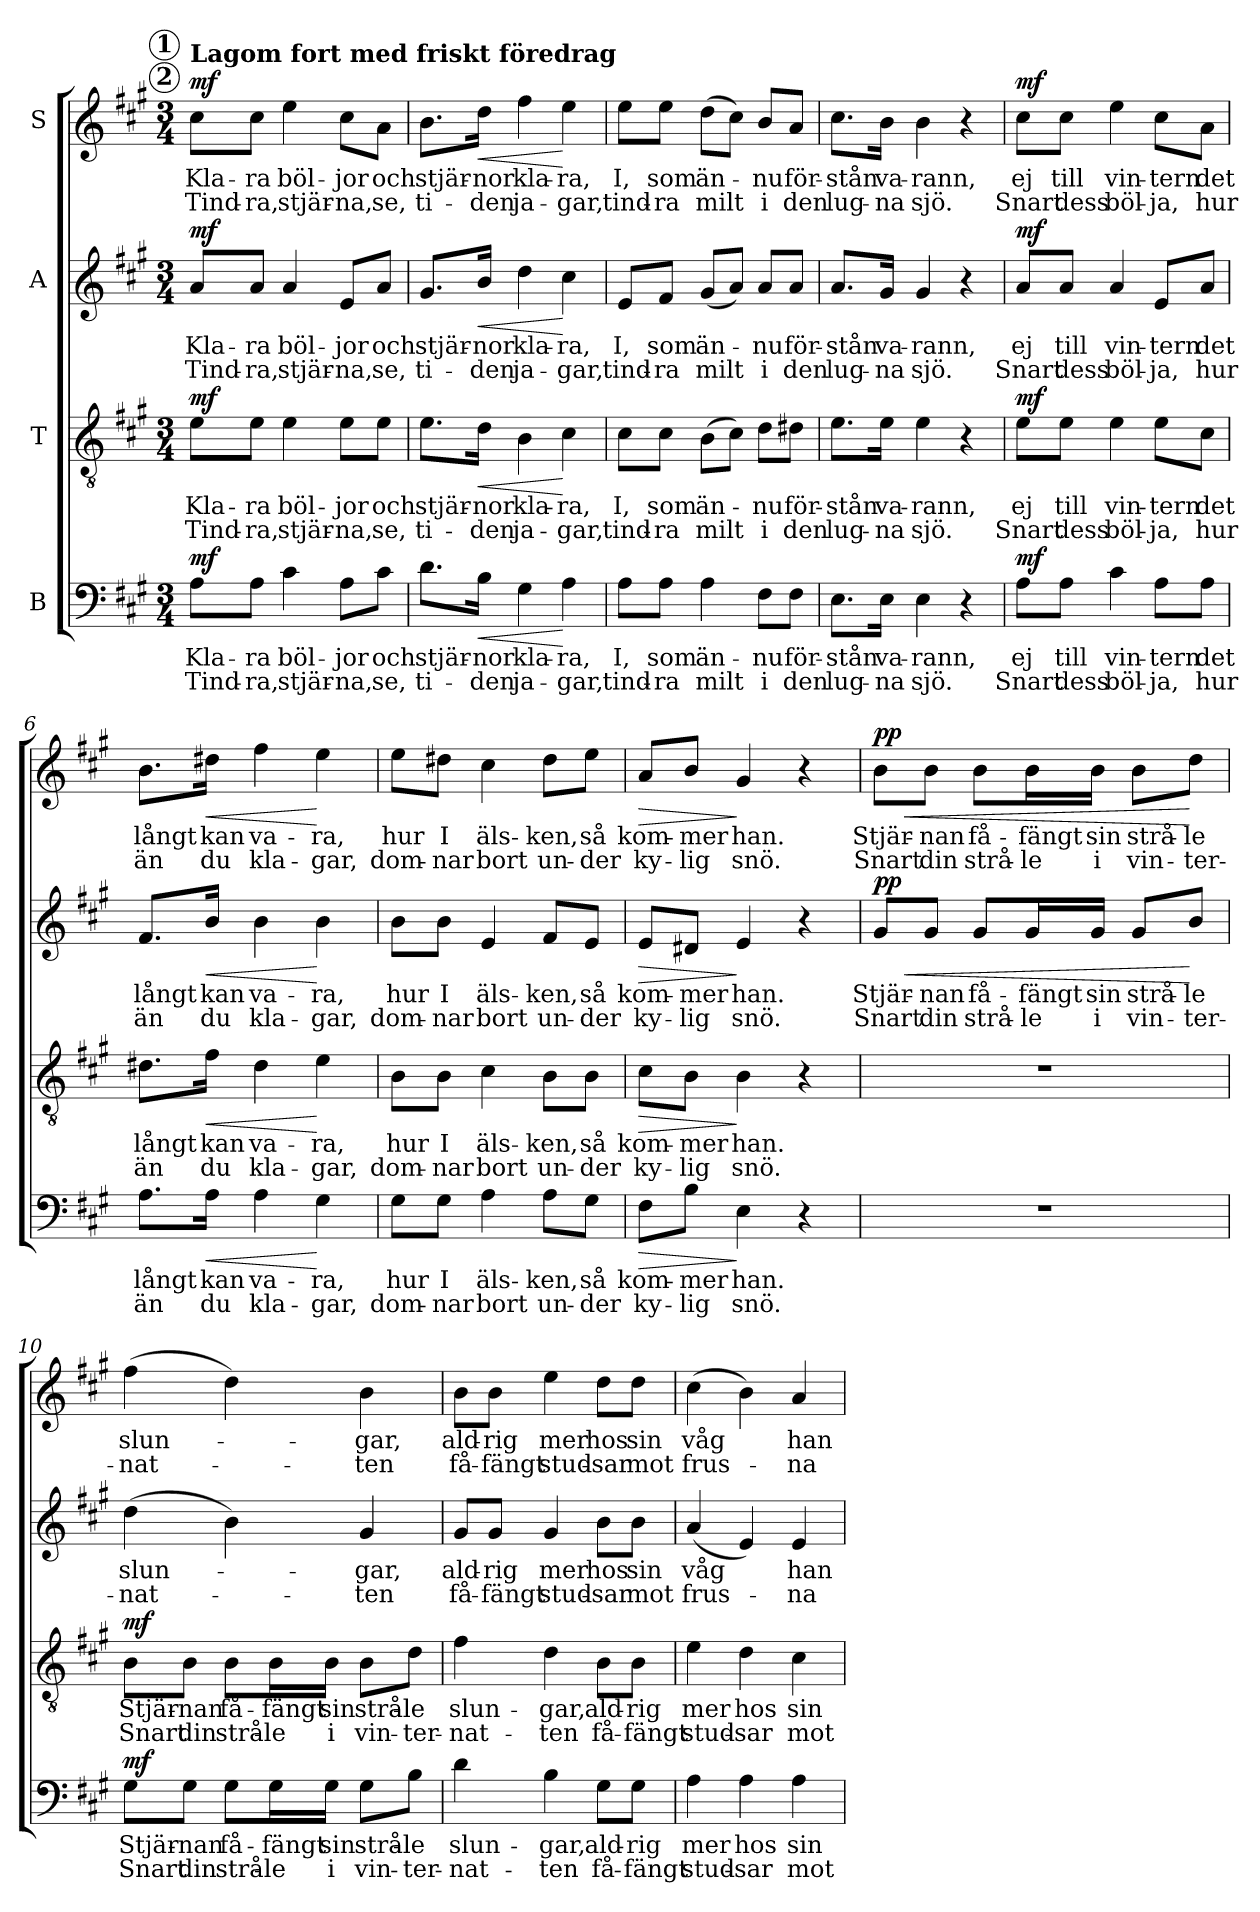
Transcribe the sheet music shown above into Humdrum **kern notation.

**kern	**text	**text	**dynam	**kern	**text	**text	**dynam	**kern	**text	**text	**dynam	**kern	**text	**text	**dynam
*part4	*part4	*part4	*part4	*part3	*part3	*part3	*part3	*part2	*part2	*part2	*part2	*part1	*part1	*part1	*part1
*staff4	*staff4	*staff4	*staff4	*staff3	*staff3	*staff3	*staff3	*staff2	*staff2	*staff2	*staff2	*staff1	*staff1	*staff1	*staff1
*I"B	*	*	*	*I"T	*	*	*	*I"A	*	*	*	*I"S	*	*	*
*clefF4	*	*	*	*clefGv2	*	*	*	*clefG2	*	*	*	*clefG2	*	*	*
*k[f#c#g#]	*	*	*	*k[f#c#g#]	*	*	*	*k[f#c#g#]	*	*	*	*k[f#c#g#]	*	*	*
*A:	*	*	*	*A:	*	*	*	*A:	*	*	*	*A:	*	*	*
*M3/4	*	*	*	*M3/4	*	*	*	*M3/4	*	*	*	*M3/4	*	*	*
!!LO:REH:place=s1:a:B:enc=circle:fs=9.9:t=2
!!LO:REH:place=s1:a:B:enc=circle:fs=9.9:t=1
=1	=1	=1	=1	=1	=1	=1	=1	=1	=1	=1	=1	=1	=1	=1	=1
!	!	!	!	!	!	!	!	!	!	!	!	!LO:TX:a:B:t=Lagom fort med friskt föredrag	!	!	!
!	!LO:LY:b	!LO:LY:b	!LO:DY:a	!	!LO:LY:b	!LO:LY:b	!LO:DY:a	!	!LO:LY:b	!LO:LY:b	!LO:DY:a	!	!LO:LY:b	!LO:LY:b	!LO:DY:a
8A\L	Kla-	Tind-	mf	8e\L	Kla-	Tind-	mf	8a/L	Kla-	Tind-	mf	8cc#\L	Kla-	Tind-	mf
!	!LO:LY:b	!LO:LY:b	!	!	!LO:LY:b	!LO:LY:b	!	!	!LO:LY:b	!LO:LY:b	!	!	!LO:LY:b	!LO:LY:b	!
8A\J	-ra	-ra,	.	8e\J	-ra	-ra,	.	8a/J	-ra	-ra,	.	8cc#\J	-ra	-ra,	.
!	!LO:LY:b	!LO:LY:b	!	!	!LO:LY:b	!LO:LY:b	!	!	!LO:LY:b	!LO:LY:b	!	!	!LO:LY:b	!LO:LY:b	!
4c#\	böl-	stjär-	.	4e\	böl-	stjär-	.	4a/	böl-	stjär-	.	4ee\	böl-	stjär-	.
!	!LO:LY:b	!LO:LY:b	!	!	!LO:LY:b	!LO:LY:b	!	!	!LO:LY:b	!LO:LY:b	!	!	!LO:LY:b	!LO:LY:b	!
8A\L	-jor	-na,	.	8e\L	-jor	-na,	.	8e/L	-jor	-na,	.	8cc#\L	-jor	-na,	.
!	!LO:LY:b	!LO:LY:b	!	!	!LO:LY:b	!LO:LY:b	!	!	!LO:LY:b	!LO:LY:b	!	!	!LO:LY:b	!LO:LY:b	!
8c#\J	och	se,	.	8e\J	och	se,	.	8a/J	och	se,	.	8a\J	och	se,	.
=2	=2	=2	=2	=2	=2	=2	=2	=2	=2	=2	=2	=2	=2	=2	=2
!	!LO:LY:b	!LO:LY:b	!	!	!LO:LY:b	!LO:LY:b	!	!	!LO:LY:b	!LO:LY:b	!	!	!LO:LY:b	!LO:LY:b	!
8.d\L	stjär-	ti-	.	8.e\L	stjär-	ti-	.	8.g#/L	stjär-	ti-	.	8.b\L	stjär-	ti-	.
!	!LO:LY:b	!LO:LY:b	!LO:HP:b	!	!LO:LY:b	!LO:LY:b	!LO:HP:b	!	!LO:LY:b	!LO:LY:b	!LO:HP:b	!	!LO:LY:b	!LO:LY:b	!LO:HP:b
16B\Jk	-nor	-den	<	16d\Jk	-nor	-den	<	16b/Jk	-nor	-den	<	16dd\Jk	-nor	-den	<
!	!LO:LY:b	!LO:LY:b	!	!	!LO:LY:b	!LO:LY:b	!	!	!LO:LY:b	!LO:LY:b	!	!	!LO:LY:b	!LO:LY:b	!
4G#\	kla-	ja-	.	4B\	kla-	ja-	.	4dd\	kla-	ja-	.	4ff#\	kla-	ja-	.
!	!LO:LY:b	!LO:LY:b	!	!	!LO:LY:b	!LO:LY:b	!	!	!LO:LY:b	!LO:LY:b	!	!	!LO:LY:b	!LO:LY:b	!
4A\	-ra,	-gar,	[	4c#\	-ra,	-gar,	[	4cc#\	-ra,	-gar,	[	4ee\	-ra,	-gar,	[
=3	=3	=3	=3	=3	=3	=3	=3	=3	=3	=3	=3	=3	=3	=3	=3
!	!LO:LY:b	!LO:LY:b	!	!	!LO:LY:b	!LO:LY:b	!	!	!LO:LY:b	!LO:LY:b	!	!	!LO:LY:b	!LO:LY:b	!
8A\L	I,	tind-	.	8c#\L	I,	tind-	.	8e/L	I,	tind-	.	8ee\L	I,	tind-	.
!	!LO:LY:b	!LO:LY:b	!	!	!LO:LY:b	!LO:LY:b	!	!	!LO:LY:b	!LO:LY:b	!	!	!LO:LY:b	!LO:LY:b	!
8A\J	som	-ra	.	8c#\J	som	-ra	.	8f#/J	som	-ra	.	8ee\J	som	-ra	.
!	!LO:LY:b	!LO:LY:b	!	!	!LO:LY:b	!LO:LY:b	!	!	!LO:LY:b	!LO:LY:b	!	!	!LO:LY:b	!LO:LY:b	!
4A\	än-	milt	.	(>8B\L	än-	milt	.	(<8g#/L	än-	milt	.	(>8dd\L	än-	milt	.
.	.	.	.	8c#\J)	.	.	.	8a/J)	.	.	.	8cc#\J)	.	.	.
!	!LO:LY:b	!LO:LY:b	!	!	!LO:LY:b	!LO:LY:b	!	!	!LO:LY:b	!LO:LY:b	!	!	!LO:LY:b	!LO:LY:b	!
8F#\L	-nu	i	.	8d\L	-nu	i	.	8a/L	-nu	i	.	8b/L	-nu	i	.
!	!LO:LY:b	!LO:LY:b	!	!	!LO:LY:b	!LO:LY:b	!	!	!LO:LY:b	!LO:LY:b	!	!	!LO:LY:b	!LO:LY:b	!
8F#\J	för-	den	.	8d#X\J	för-	den	.	8a/J	för-	den	.	8a/J	för-	den	.
=4	=4	=4	=4	=4	=4	=4	=4	=4	=4	=4	=4	=4	=4	=4	=4
!	!LO:LY:b	!LO:LY:b	!	!	!LO:LY:b	!LO:LY:b	!	!	!LO:LY:b	!LO:LY:b	!	!	!LO:LY:b	!LO:LY:b	!
8.E\L	-stån	lug-	.	8.e\L	-stån	lug-	.	8.a/L	-stån	lug-	.	8.cc#\L	-stån	lug-	.
!	!LO:LY:b	!LO:LY:b	!	!	!LO:LY:b	!LO:LY:b	!	!	!LO:LY:b	!LO:LY:b	!	!	!LO:LY:b	!LO:LY:b	!
16E\Jk	va-	-na	.	16e\Jk	va-	-na	.	16g#/Jk	va-	-na	.	16b\Jk	va-	-na	.
!	!LO:LY:b	!LO:LY:b	!	!	!LO:LY:b	!LO:LY:b	!	!	!LO:LY:b	!LO:LY:b	!	!	!LO:LY:b	!LO:LY:b	!
4E\	-rann,	sjö.	.	4e\	-rann,	sjö.	.	4g#/	-rann,	sjö.	.	4b\	-rann,	sjö.	.
4r	.	.	.	4r	.	.	.	4r	.	.	.	4r	.	.	.
=5	=5	=5	=5	=5	=5	=5	=5	=5	=5	=5	=5	=5	=5	=5	=5
!	!LO:LY:b	!LO:LY:b	!LO:DY:a	!	!LO:LY:b	!LO:LY:b	!LO:DY:a	!	!LO:LY:b	!LO:LY:b	!LO:DY:a	!	!LO:LY:b	!LO:LY:b	!LO:DY:a
8A\L	ej	Snart	mf	8e\L	ej	Snart	mf	8a/L	ej	Snart	mf	8cc#\L	ej	Snart	mf
!	!LO:LY:b	!LO:LY:b	!	!	!LO:LY:b	!LO:LY:b	!	!	!LO:LY:b	!LO:LY:b	!	!	!LO:LY:b	!LO:LY:b	!
8A\J	till	dess	.	8e\J	till	dess	.	8a/J	till	dess	.	8cc#\J	till	dess	.
!	!LO:LY:b	!LO:LY:b	!	!	!LO:LY:b	!LO:LY:b	!	!	!LO:LY:b	!LO:LY:b	!	!	!LO:LY:b	!LO:LY:b	!
4c#\	vin-	böl-	.	4e\	vin-	böl-	.	4a/	vin-	böl-	.	4ee\	vin-	böl-	.
!	!LO:LY:b	!LO:LY:b	!	!	!LO:LY:b	!LO:LY:b	!	!	!LO:LY:b	!LO:LY:b	!	!	!LO:LY:b	!LO:LY:b	!
8A\L	-tern	-ja,	.	8e\L	-tern	-ja,	.	8e/L	-tern	-ja,	.	8cc#\L	-tern	-ja,	.
!	!LO:LY:b	!LO:LY:b	!	!	!LO:LY:b	!LO:LY:b	!	!	!LO:LY:b	!LO:LY:b	!	!	!LO:LY:b	!LO:LY:b	!
8A\J	det	hur	.	8c#\J	det	hur	.	8a/J	det	hur	.	8a\J	det	hur	.
!!LO:LB:g=z
=6	=6	=6	=6	=6	=6	=6	=6	=6	=6	=6	=6	=6	=6	=6	=6
!	!LO:LY:b	!LO:LY:b	!	!	!LO:LY:b	!LO:LY:b	!	!	!LO:LY:b	!LO:LY:b	!	!	!LO:LY:b	!LO:LY:b	!
8.A\L	långt	än	.	8.d#X\L	långt	än	.	8.f#/L	långt	än	.	8.b\L	långt	än	.
!	!LO:LY:b	!LO:LY:b	!LO:HP:b	!	!LO:LY:b	!LO:LY:b	!LO:HP:b	!	!LO:LY:b	!LO:LY:b	!LO:HP:b	!	!LO:LY:b	!LO:LY:b	!LO:HP:b
16A\Jk	kan	du	<	16f#\Jk	kan	du	<	16b/Jk	kan	du	<	16dd#X\Jk	kan	du	<
!	!LO:LY:b	!LO:LY:b	!	!	!LO:LY:b	!LO:LY:b	!	!	!LO:LY:b	!LO:LY:b	!	!	!LO:LY:b	!LO:LY:b	!
4A\	va-	kla-	.	4d#\	va-	kla-	.	4b\	va-	kla-	.	4ff#\	va-	kla-	.
!	!LO:LY:b	!LO:LY:b	!	!	!LO:LY:b	!LO:LY:b	!	!	!LO:LY:b	!LO:LY:b	!	!	!LO:LY:b	!LO:LY:b	!
4G#\	-ra,	-gar,	[	4e\	-ra,	-gar,	[	4b\	-ra,	-gar,	[	4ee\	-ra,	-gar,	[
=7	=7	=7	=7	=7	=7	=7	=7	=7	=7	=7	=7	=7	=7	=7	=7
!	!LO:LY:b	!LO:LY:b	!	!	!LO:LY:b	!LO:LY:b	!	!	!LO:LY:b	!LO:LY:b	!	!	!LO:LY:b	!LO:LY:b	!
8G#\L	hur	dom-	.	8B\L	hur	dom-	.	8b\L	hur	dom-	.	8ee\L	hur	dom-	.
!	!LO:LY:b	!LO:LY:b	!	!	!LO:LY:b	!LO:LY:b	!	!	!LO:LY:b	!LO:LY:b	!	!	!LO:LY:b	!LO:LY:b	!
8G#\J	I	-nar	.	8B\J	I	-nar	.	8b\J	I	-nar	.	8dd#X\J	I	-nar	.
!	!LO:LY:b	!LO:LY:b	!	!	!LO:LY:b	!LO:LY:b	!	!	!LO:LY:b	!LO:LY:b	!	!	!LO:LY:b	!LO:LY:b	!
4A\	äls-	bort	.	4c#\	äls-	bort	.	4e/	äls-	bort	.	4cc#\	äls-	bort	.
!	!LO:LY:b	!LO:LY:b	!	!	!LO:LY:b	!LO:LY:b	!	!	!LO:LY:b	!LO:LY:b	!	!	!LO:LY:b	!LO:LY:b	!
8A\L	-ken,	un-	.	8B\L	-ken,	un-	.	8f#/L	-ken,	un-	.	8dd#\L	-ken,	un-	.
!	!LO:LY:b	!LO:LY:b	!	!	!LO:LY:b	!LO:LY:b	!	!	!LO:LY:b	!LO:LY:b	!	!	!LO:LY:b	!LO:LY:b	!
8G#\J	så	-der	.	8B\J	så	-der	.	8e/J	så	-der	.	8ee\J	så	-der	.
=8	=8	=8	=8	=8	=8	=8	=8	=8	=8	=8	=8	=8	=8	=8	=8
!	!LO:LY:b	!LO:LY:b	!LO:HP:b	!	!LO:LY:b	!LO:LY:b	!LO:HP:b	!	!LO:LY:b	!LO:LY:b	!LO:HP:b	!	!LO:LY:b	!LO:LY:b	!LO:HP:b
8F#\L	kom-	ky-	>	8c#\L	kom-	ky-	>	8e/L	kom-	ky-	>	8a/L	kom-	ky-	>
!	!LO:LY:b	!LO:LY:b	!	!	!LO:LY:b	!LO:LY:b	!	!	!LO:LY:b	!LO:LY:b	!	!	!LO:LY:b	!LO:LY:b	!
8B\J	-mer	-lig	.	8B\J	-mer	-lig	.	8d#X/J	-mer	-lig	.	8b/J	-mer	-lig	.
!	!LO:LY:b	!LO:LY:b	!	!	!LO:LY:b	!LO:LY:b	!	!	!LO:LY:b	!LO:LY:b	!	!	!LO:LY:b	!LO:LY:b	!
4E\	han.	snö.	]	4B\	han.	snö.	]	4e/	han.	snö.	]	4g#/	han.	snö.	]
4r	.	.	.	4r	.	.	.	4r	.	.	.	4r	.	.	.
=9	=9	=9	=9	=9	=9	=9	=9	=9	=9	=9	=9	=9	=9	=9	=9
!	!	!	!	!	!	!	!	!	!LO:LY:b	!LO:LY:b	!LO:HP:b	!	!LO:LY:b	!LO:LY:b	!LO:HP:b
!	!	!	!	!	!	!	!	!	!	!	!LO:DY:n=1:a	!	!	!	!LO:DY:n=1:a
2.r	.	.	.	2.r	.	.	.	8g#/L	Stjär-	Snart	< pp	8b\L	Stjär-	Snart	< pp
!	!	!	!	!	!	!	!	!	!LO:LY:b	!LO:LY:b	!	!	!LO:LY:b	!LO:LY:b	!
.	.	.	.	.	.	.	.	8g#/J	-nan	din	.	8b\J	-nan	din	.
!	!	!	!	!	!	!	!	!	!LO:LY:b	!LO:LY:b	!	!	!LO:LY:b	!LO:LY:b	!
.	.	.	.	.	.	.	.	8g#/L	få-	strå-	.	8b\L	få-	strå-	.
!	!	!	!	!	!	!	!	!	!LO:LY:b	!LO:LY:b	!	!	!LO:LY:b	!LO:LY:b	!
.	.	.	.	.	.	.	.	16g#/L	-fängt	-le	.	16b\L	-fängt	-le	.
!	!	!	!	!	!	!	!	!	!LO:LY:b	!LO:LY:b	!	!	!LO:LY:b	!LO:LY:b	!
.	.	.	.	.	.	.	.	16g#/JJ	sin	i	.	16b\JJ	sin	i	.
!	!	!	!	!	!	!	!	!	!LO:LY:b	!LO:LY:b	!	!	!LO:LY:b	!LO:LY:b	!
.	.	.	.	.	.	.	.	8g#/L	strå-	vin-	.	8b\L	strå-	vin-	.
!	!	!	!	!	!	!	!	!	!LO:LY:b	!LO:LY:b	!	!	!LO:LY:b	!LO:LY:b	!
.	.	.	.	.	.	.	.	8b/J	-le	-ter-	[	8dd\J	-le	-ter-	[
!!LO:LB:g=z
=10	=10	=10	=10	=10	=10	=10	=10	=10	=10	=10	=10	=10	=10	=10	=10
!	!LO:LY:b	!LO:LY:b	!LO:DY:a	!	!LO:LY:b	!LO:LY:b	!LO:DY:a	!	!LO:LY:b	!LO:LY:b	!	!	!LO:LY:b	!LO:LY:b	!
8G#\L	Stjär-	Snart	mf	8B\L	Stjär-	Snart	mf	(>4dd\	slun-	-nat-	.	(>4ff#\	slun-	-nat-	.
!	!LO:LY:b	!LO:LY:b	!	!	!LO:LY:b	!LO:LY:b	!	!	!	!	!	!	!	!	!
8G#\J	-nan	din	.	8B\J	-nan	din	.	.	.	.	.	.	.	.	.
!	!LO:LY:b	!LO:LY:b	!	!	!LO:LY:b	!LO:LY:b	!	!	!	!	!	!	!	!	!
8G#\L	få-	strå-	.	8B\L	få-	strå-	.	4b\)	.	.	.	4dd\)	.	.	.
!	!LO:LY:b	!LO:LY:b	!	!	!LO:LY:b	!LO:LY:b	!	!	!	!	!	!	!	!	!
16G#\L	-fängt	-le	.	16B\L	-fängt	-le	.	.	.	.	.	.	.	.	.
!	!LO:LY:b	!LO:LY:b	!	!	!LO:LY:b	!LO:LY:b	!	!	!	!	!	!	!	!	!
16G#\JJ	sin	i	.	16B\JJ	sin	i	.	.	.	.	.	.	.	.	.
!	!LO:LY:b	!LO:LY:b	!	!	!LO:LY:b	!LO:LY:b	!	!	!LO:LY:b	!LO:LY:b	!	!	!LO:LY:b	!LO:LY:b	!
8G#\L	strå-	vin-	.	8B\L	strå-	vin-	.	4g#/	-gar,	-ten	.	4b\	-gar,	-ten	.
!	!LO:LY:b	!LO:LY:b	!	!	!LO:LY:b	!LO:LY:b	!	!	!	!	!	!	!	!	!
8B\J	-le	-ter-	.	8d\J	-le	-ter-	.	.	.	.	.	.	.	.	.
=11	=11	=11	=11	=11	=11	=11	=11	=11	=11	=11	=11	=11	=11	=11	=11
!	!LO:LY:b	!LO:LY:b	!	!	!LO:LY:b	!LO:LY:b	!	!	!LO:LY:b	!LO:LY:b	!	!	!LO:LY:b	!LO:LY:b	!
4d\	slun-	-nat-	.	4f#\	slun-	-nat-	.	8g#/L	ald-	få-	.	8b\L	ald-	få-	.
!	!	!	!	!	!	!	!	!	!LO:LY:b	!LO:LY:b	!	!	!LO:LY:b	!LO:LY:b	!
.	.	.	.	.	.	.	.	8g#/J	-rig	-fängt	.	8b\J	-rig	-fängt	.
!	!LO:LY:b	!LO:LY:b	!	!	!LO:LY:b	!LO:LY:b	!	!	!LO:LY:b	!LO:LY:b	!	!	!LO:LY:b	!LO:LY:b	!
4B\	-gar,	-ten	.	4d\	-gar,	-ten	.	4g#/	mer	stud-	.	4ee\	mer	stud-	.
!	!LO:LY:b	!LO:LY:b	!	!	!LO:LY:b	!LO:LY:b	!	!	!LO:LY:b	!LO:LY:b	!	!	!LO:LY:b	!LO:LY:b	!
8G#\L	ald-	få-	.	8B\L	ald-	få-	.	8b\L	hos	-sar	.	8dd\L	hos	-sar	.
!	!LO:LY:b	!LO:LY:b	!	!	!LO:LY:b	!LO:LY:b	!	!	!LO:LY:b	!LO:LY:b	!	!	!LO:LY:b	!LO:LY:b	!
8G#\J	-rig	-fängt	.	8B\J	-rig	-fängt	.	8b\J	sin	mot	.	8dd\J	sin	mot	.
=12	=12	=12	=12	=12	=12	=12	=12	=12	=12	=12	=12	=12	=12	=12	=12
!	!LO:LY:b	!LO:LY:b	!	!	!LO:LY:b	!LO:LY:b	!	!	!LO:LY:b	!LO:LY:b	!	!	!LO:LY:b	!LO:LY:b	!
4A\	mer	stud-	.	4e\	mer	stud-	.	(<4a/	våg	frus-	.	(>4cc#\	våg	frus-	.
!	!LO:LY:b	!LO:LY:b	!	!	!LO:LY:b	!LO:LY:b	!	!	!	!	!	!	!	!	!
4A\	hos	-sar	.	4d\	hos	-sar	.	4e/)	.	.	.	4b\)	.	.	.
!	!LO:LY:b	!LO:LY:b	!	!	!LO:LY:b	!LO:LY:b	!	!	!LO:LY:b	!LO:LY:b	!	!	!LO:LY:b	!LO:LY:b	!
4A\	sin	mot	.	4c#\	sin	mot	.	4e/	han	-na	.	4a/	han	-na	.
=	=	=	=	=	=	=	=	=	=	=	=	=	=	=	=
*-	*-	*-	*-	*-	*-	*-	*-	*-	*-	*-	*-	*-	*-	*-	*-
